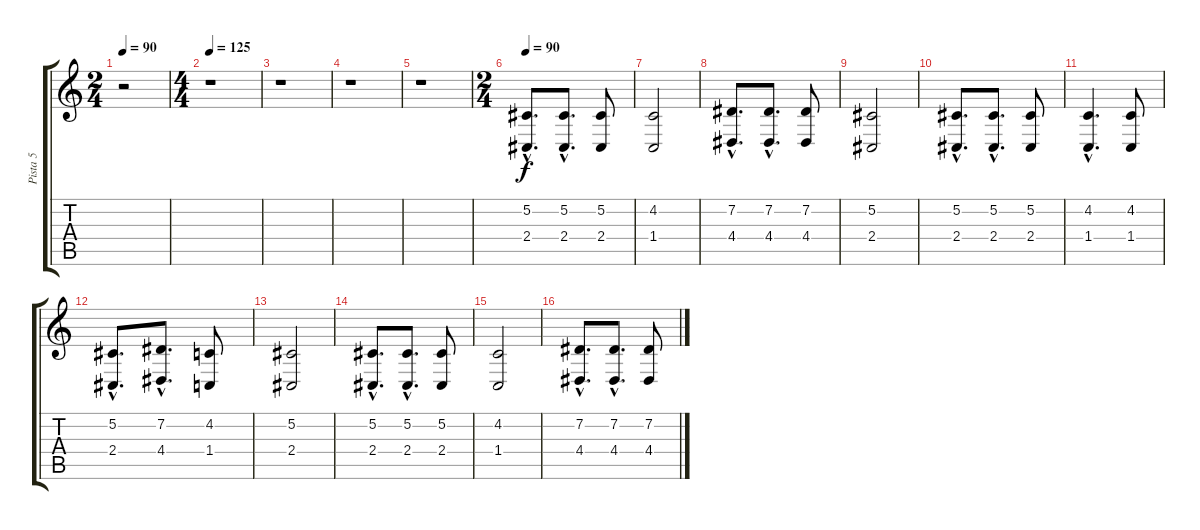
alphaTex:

\track ("Pista 5" "Pista 5") {instrument stringensemble1}
\staff {score tabs}
\tuning (Db4 Ab3 E3 B2 Gb2 Db2) {hide}
\ts (2 4)
\tempo 90
\clef g2
\ks c
r.2{dy f} |
\ts (4 4)
\tempo 125
r.1 |
r.1 |
r.1 |
r.1 |
\ts (2 4)
\tempo 90
(5.2{hac} 2.4{hac}).8{d} (5.2{hac} 2.4{hac}).8{d} (5.2 2.4).8 |
(4.2 1.4).2 |
(7.2{hac} 4.4{hac}).8{d} (7.2{hac} 4.4{hac}).8{d} (7.2 4.4).8 |
(5.2 2.4).2 |
(5.2{hac} 2.4{hac}).8{d} (5.2{hac} 2.4{hac}).8{d} (5.2 2.4).8 |
(4.2{hac} 1.4{hac}).4{d} (4.2 1.4).8 |
(5.2{hac} 2.4{hac}).8{d} (7.2{hac} 4.4{hac}).8{d} (4.2 1.4).8 |
(5.2 2.4).2 |
(5.2{hac} 2.4{hac}).8{d} (5.2{hac} 2.4{hac}).8{d} (5.2 2.4).8 |
(4.2 1.4).2 |
(7.2{hac} 4.4{hac}).8{d} (7.2{hac} 4.4{hac}).8{d} (7.2 4.4).8
